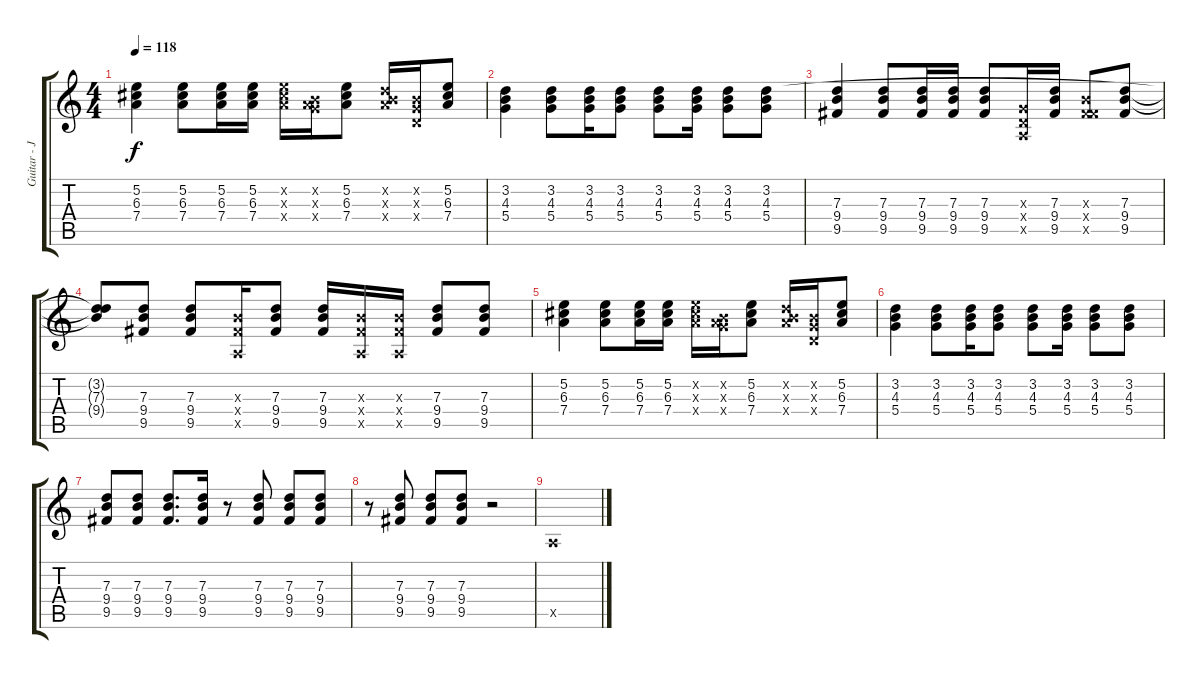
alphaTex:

\track ("Guitar - John" "Guitar - J") {instrument overdrivenguitar}
\staff {score tabs}
\tuning (E4 B3 G3 D3 A2 E2) {hide}
\ts (4 4)
\tempo 118
\clef g2
\ks c
(5.2 6.3 7.4).4{dy f instrument acousticguitarsteel} (5.2 6.3 7.4).8 (5.2 6.3 7.4).16 (5.2 6.3 7.4).16 (5.2{x} 6.3{x} 7.4{x}).16 (0.2{x} 0.3{x} 7.4{x}).16 (5.2 6.3 7.4).8 (0.2{x} 7.3{x} 7.4{x}).16 (0.2{x} 0.3{x} 0.4{x}).16 (5.2 6.3 7.4).8 |
(3.2 4.3 5.4).4 (3.2 4.3 5.4).8 (3.2 4.3 5.4).16 (3.2 4.3 5.4).8 (3.2 4.3 5.4).8 (3.2 4.3 5.4).16 (3.2 4.3 5.4).8 (3.2 4.3 5.4).8 |
(7.3 9.4 9.5).4 (7.3 9.4 9.5).8 (7.3 9.4 9.5).16 (7.3 9.4 9.5).16 (7.3 9.4 9.5).8 (0.3{x} 0.4{x} 0.5{x}).16 (7.3 9.4 9.5).16 (4.3{x} 4.4{x} 9.5{x}).8 (7.3 9.4 9.5).8 |
(3.2{t} 7.3{t} 9.4{t}).8 (7.3 9.4 9.5).8 (7.3 9.4 9.5).8 (4.3{x} 4.4{x} 0.5{x}).16 (7.3 9.4 9.5).8 (7.3 9.4 9.5).16 (4.3{x} 4.4{x} 0.5{x}).16 (4.3{x} 4.4{x} 0.5{x}).16 (7.3 9.4 9.5).8 (7.3 9.4 9.5).8 |
(5.2 6.3 7.4).4 (5.2 6.3 7.4).8 (5.2 6.3 7.4).16 (5.2 6.3 7.4).16 (5.2{x} 6.3{x} 7.4{x}).16 (0.2{x} 0.3{x} 7.4{x}).16 (5.2 6.3 7.4).8 (0.2{x} 7.3{x} 7.4{x}).16 (0.2{x} 0.3{x} 0.4{x}).16 (5.2 6.3 7.4).8 |
(3.2 4.3 5.4).4 (3.2 4.3 5.4).8 (3.2 4.3 5.4).16 (3.2 4.3 5.4).8 (3.2 4.3 5.4).8 (3.2 4.3 5.4).16 (3.2 4.3 5.4).8 (3.2 4.3 5.4).8 |
(7.3 9.4 9.5).8 (7.3 9.4 9.5).8 (7.3 9.4 9.5).8{d} (7.3 9.4 9.5).16 r.8 (7.3 9.4 9.5).8 (7.3 9.4 9.5).8 (7.3 9.4 9.5).8 |
r.8 (7.3 9.4 9.5).8 (7.3 9.4 9.5).8 (7.3 9.4 9.5).8 r.2 |
0.5{x}.1
